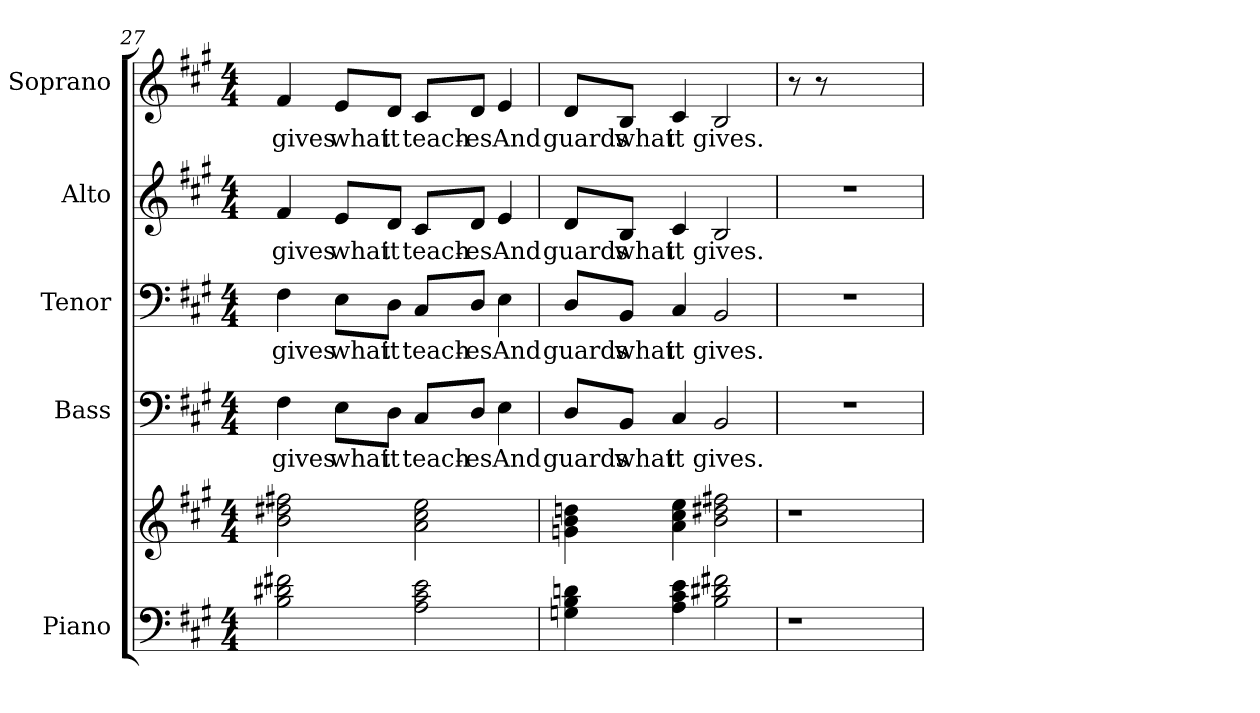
**kern	**kern	**kern	**text	**kern	**text	**kern	**text	**kern	**text
*part5	*part5	*part4	*part4	*part3	*part3	*part2	*part2	*part1	*part1
*staff6	*staff5	*staff4	*staff4	*staff3	*staff3	*staff2	*staff2	*staff1	*staff1
*I"Piano	*	*I"Bass	*	*I"Tenor	*	*I"Alto	*	*I"Soprano	*
*I'Pno.	*	*I'B.	*	*I'T.	*	*I'A.	*	*I'S.	*
*clefF4	*clefG2	*clefF4	*	*clefF4	*	*clefG2	*	*clefG2	*
*k[f#c#g#]	*k[f#c#g#]	*k[f#c#g#]	*	*k[f#c#g#]	*	*k[f#c#g#]	*	*k[f#c#g#]	*
*A:	*A:	*A:	*	*A:	*	*A:	*	*A:	*
*M4/4	*M4/4	*M4/4	*	*M4/4	*	*M4/4	*	*M4/4	*
=27	=27	=27	=27	=27	=27	=27	=27	=27	=27
!	!	!	!LO:LY:b:color=#000000	!	!	!	!	!	!
!	!	!	!	!	!LO:LY:b:color=#000000	!	!	!	!
!	!	!	!	!	!	!	!LO:LY:b:color=#000000	!	!
!	!	!	!	!	!	!	!	!	!LO:LY:b:color=#000000
2Bi\ 2d#Xi 2f#Xi	2bi\ 2dd#Xi 2ff#Xi	4F#i\	gives	4F#i\	gives	4f#i/	gives	4f#i/	gives
!	!	!	!LO:LY:b:color=#000000	!	!	!	!	!	!
!	!	!	!	!	!LO:LY:b:color=#000000	!	!	!	!
!	!	!	!	!	!	!	!LO:LY:b:color=#000000	!	!
!	!	!	!	!	!	!	!	!	!LO:LY:b:color=#000000
.	.	8Ei\L	what	8Ei\L	what	8ei/L	what	8ei/L	what
!	!	!	!LO:LY:b:color=#000000	!	!	!	!	!	!
!	!	!	!	!	!LO:LY:b:color=#000000	!	!	!	!
!	!	!	!	!	!	!	!LO:LY:b:color=#000000	!	!
!	!	!	!	!	!	!	!	!	!LO:LY:b:color=#000000
.	.	8Di\J	it	8Di\J	it	8di/J	it	8di/J	it
!	!	!	!LO:LY:b:color=#000000	!	!	!	!	!	!
!	!	!	!	!	!LO:LY:b:color=#000000	!	!	!	!
!	!	!	!	!	!	!	!LO:LY:b:color=#000000	!	!
!	!	!	!	!	!	!	!	!	!LO:LY:b:color=#000000
2Ai\ 2c#i 2ei	2ai\ 2cc#i 2eei	8C#i/L	teach-	8C#i/L	teach-	8c#i/L	teach-	8c#i/L	teach-
!	!	!	!LO:LY:b:color=#000000	!	!	!	!	!	!
!	!	!	!	!	!LO:LY:b:color=#000000	!	!	!	!
!	!	!	!	!	!	!	!LO:LY:b:color=#000000	!	!
!	!	!	!	!	!	!	!	!	!LO:LY:b:color=#000000
.	.	8Di/J	-es	8Di/J	-es	8di/J	-es	8di/J	-es
!	!	!	!LO:LY:b:color=#000000	!	!	!	!	!	!
!	!	!	!	!	!LO:LY:b:color=#000000	!	!	!	!
!	!	!	!	!	!	!	!LO:LY:b:color=#000000	!	!
!	!	!	!	!	!	!	!	!	!LO:LY:b:color=#000000
.	.	4Ei\	And	4Ei\	And	4ei/	And	4ei/	And
!!LO:PB:g=z
=28	=28	=28	=28	=28	=28	=28	=28	=28	=28
!	!	!	!LO:LY:b:color=#000000	!	!	!	!	!	!
!	!	!	!	!	!LO:LY:b:color=#000000	!	!	!	!
!	!	!	!	!	!	!	!LO:LY:b:color=#000000	!	!
!	!	!	!	!	!	!	!	!	!LO:LY:b:color=#000000
4Gni\ 4Bi 4dni	4gni\ 4bi 4ddni	8Di/L	guards	8Di/L	guards	8di/L	guards	8di/L	guards
!	!	!	!LO:LY:b:color=#000000	!	!	!	!	!	!
!	!	!	!	!	!LO:LY:b:color=#000000	!	!	!	!
!	!	!	!	!	!	!	!LO:LY:b:color=#000000	!	!
!	!	!	!	!	!	!	!	!	!LO:LY:b:color=#000000
.	.	8BBi/J	what	8BBi/J	what	8Bi/J	what	8Bi/J	what
!	!	!	!LO:LY:b:color=#000000	!	!	!	!	!	!
!	!	!	!	!	!LO:LY:b:color=#000000	!	!	!	!
!	!	!	!	!	!	!	!LO:LY:b:color=#000000	!	!
!	!	!	!	!	!	!	!	!	!LO:LY:b:color=#000000
4Ai\ 4c#i 4ei	4ai\ 4cc#i 4eei	4C#i/	it	4C#i/	it	4c#i/	it	4c#i/	it
!	!	!	!LO:LY:b:color=#000000	!	!	!	!	!	!
!	!	!	!	!	!LO:LY:b:color=#000000	!	!	!	!
!	!	!	!	!	!	!	!LO:LY:b:color=#000000	!	!
!	!	!	!	!	!	!	!	!	!LO:LY:b:color=#000000
2Bi\ 2d#Xi 2f#Xi	2bi\ 2dd#Xi 2ff#Xi	2BBi/	gives.	2BBi/	gives.	2Bi/	gives.	2Bi/	gives.
=29	=29	=29	=29	=29	=29	=29	=29	=29	=29
!LO:N:vis=1	!LO:N:vis=1	!LO:N:vis=1	!	!LO:N:vis=1	!	!LO:N:vis=1	!	!	!
4r	4r	1r	.	1r	.	1r	.	8r	.
.	.	.	.	.	.	.	.	8r	.
2.ryy	2.ryy	.	.	.	.	.	.	2.ryy	.
=	=	=	=	=	=	=	=	=	=
*-	*-	*-	*-	*-	*-	*-	*-	*-	*-
